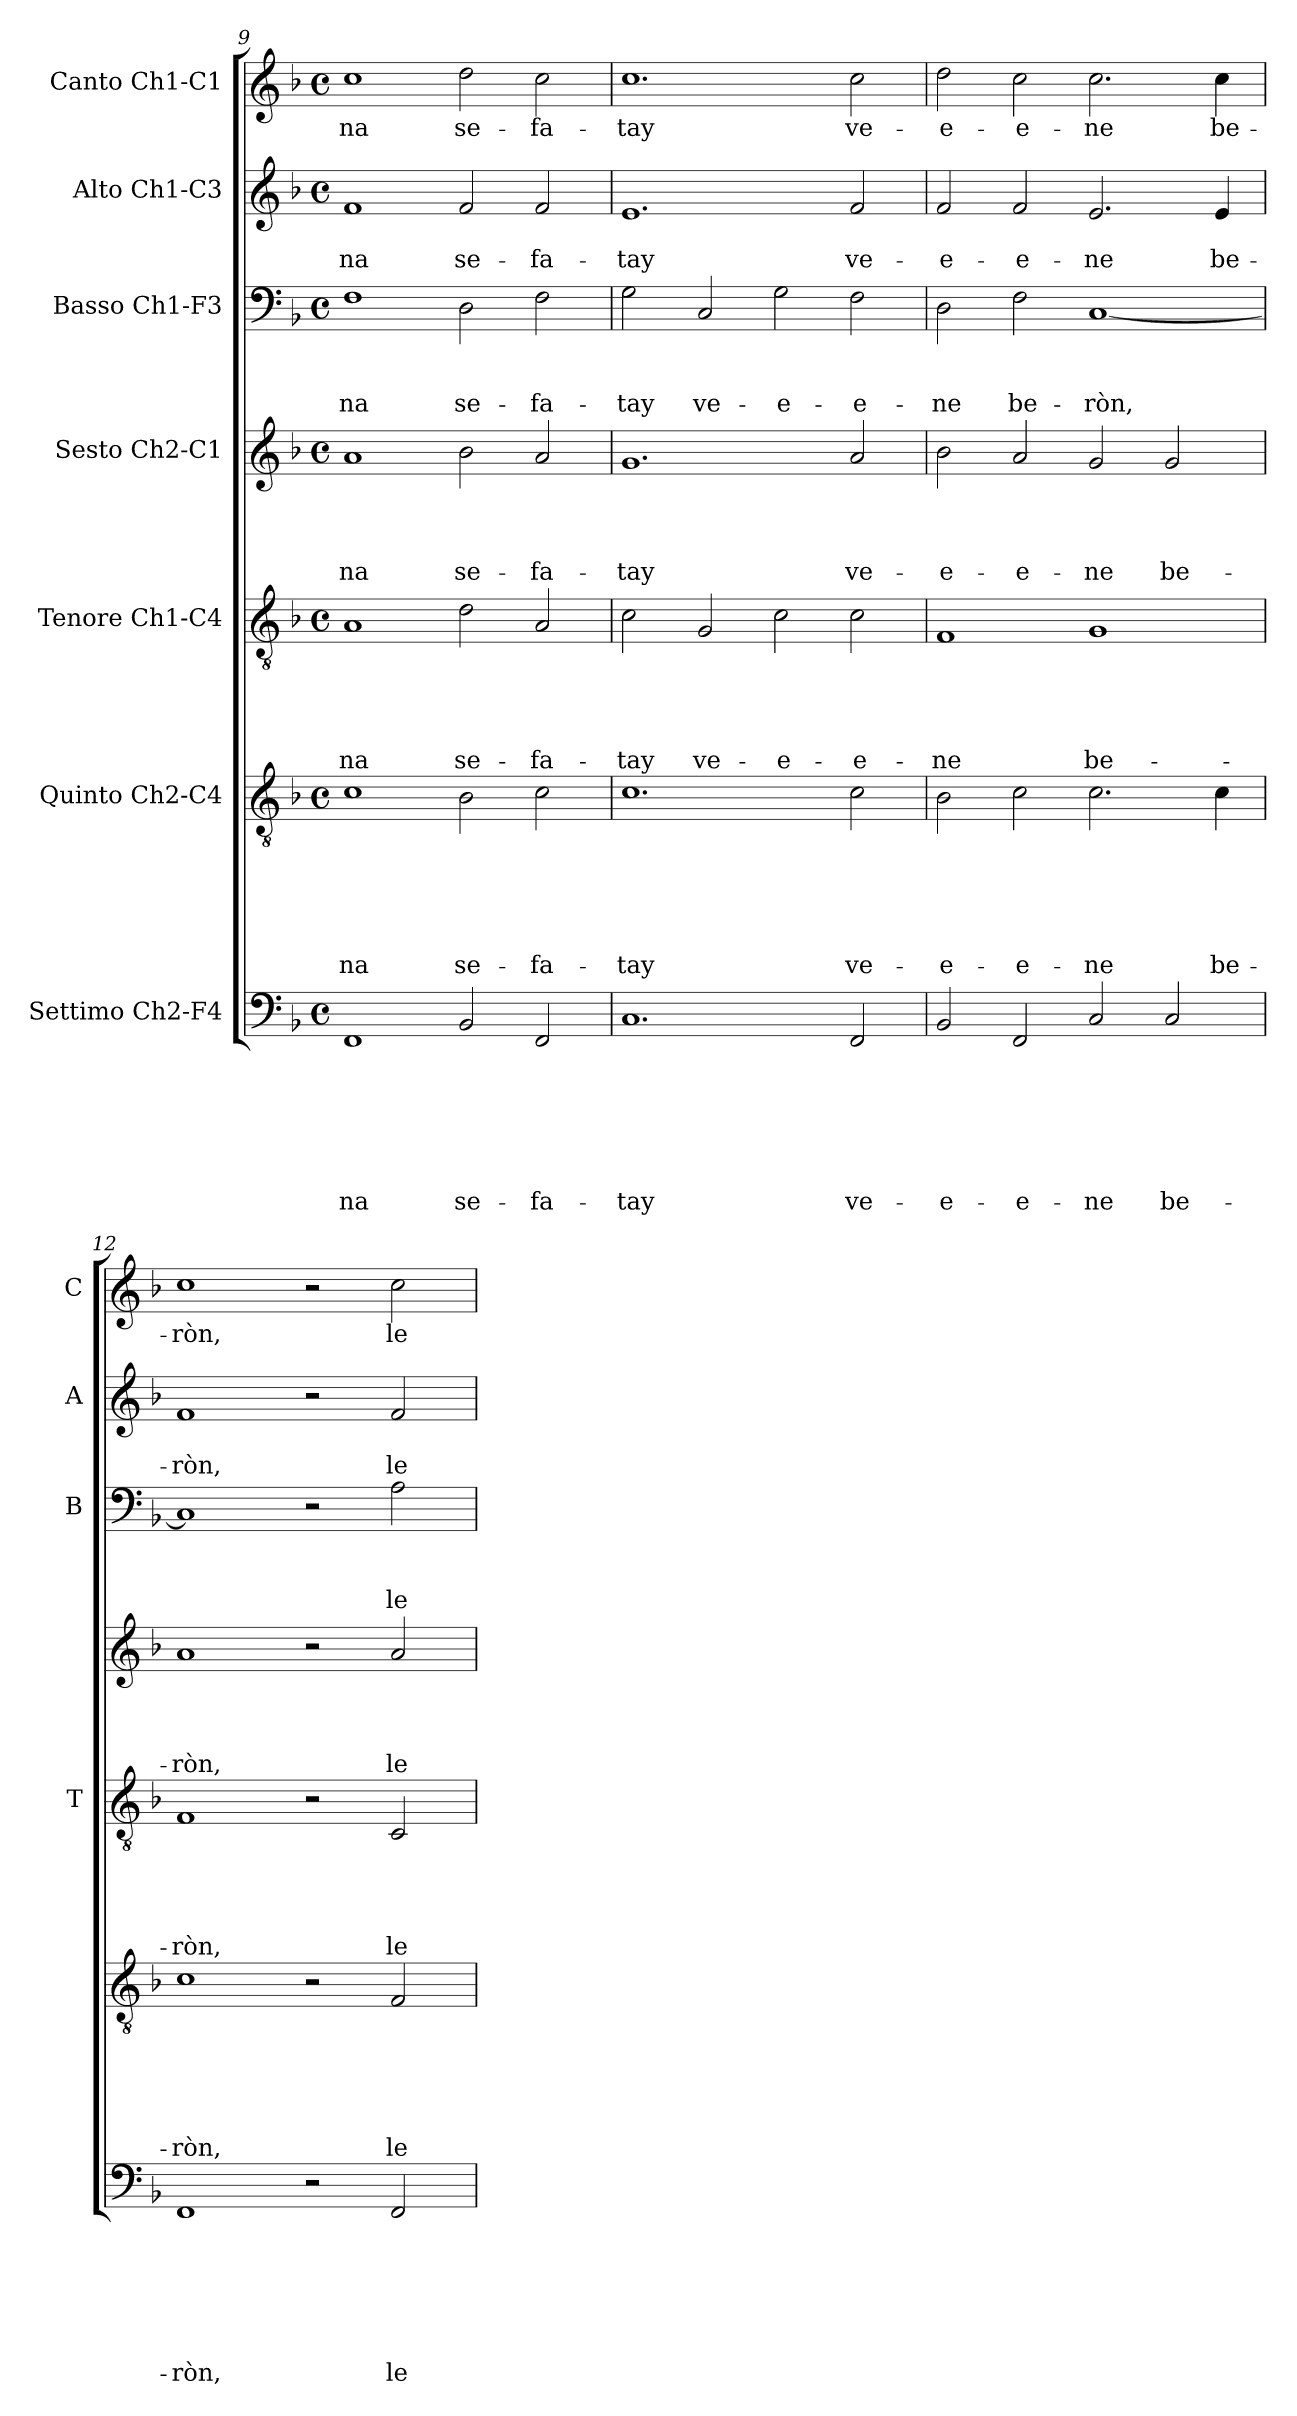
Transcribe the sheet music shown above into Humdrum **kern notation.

**kern	**text	**text	**text	**text	**text	**text	**text	**kern	**text	**text	**text	**text	**text	**text	**kern	**text	**text	**text	**text	**text	**kern	**text	**text	**text	**text	**kern	**text	**text	**text	**kern	**text	**text	**kern	**text
*part7	*part7	*part7	*part7	*part7	*part7	*part7	*part7	*part6	*part6	*part6	*part6	*part6	*part6	*part6	*part5	*part5	*part5	*part5	*part5	*part5	*part4	*part4	*part4	*part4	*part4	*part3	*part3	*part3	*part3	*part2	*part2	*part2	*part1	*part1
*staff7	*staff7	*staff7	*staff7	*staff7	*staff7	*staff7	*staff7	*staff6	*staff6	*staff6	*staff6	*staff6	*staff6	*staff6	*staff5	*staff5	*staff5	*staff5	*staff5	*staff5	*staff4	*staff4	*staff4	*staff4	*staff4	*staff3	*staff3	*staff3	*staff3	*staff2	*staff2	*staff2	*staff1	*staff1
*I"Settimo Ch2-F4	*	*	*	*	*	*	*	*I"Quinto Ch2-C4	*	*	*	*	*	*	*I"Tenore Ch1-C4	*	*	*	*	*	*I"Sesto Ch2-C1	*	*	*	*	*I"Basso Ch1-F3	*	*	*	*I"Alto Ch1-C3	*	*	*I"Canto Ch1-C1	*
*	*	*	*	*	*	*	*	*	*	*	*	*	*	*	*I'T	*	*	*	*	*	*	*	*	*	*	*I'B	*	*	*	*I'A	*	*	*I'C	*
*clefF4	*	*	*	*	*	*	*	*clefGv2	*	*	*	*	*	*	*clefGv2	*	*	*	*	*	*clefG2	*	*	*	*	*clefF4	*	*	*	*clefG2	*	*	*clefG2	*
*k[b-]	*	*	*	*	*	*	*	*k[b-]	*	*	*	*	*	*	*k[b-]	*	*	*	*	*	*k[b-]	*	*	*	*	*k[b-]	*	*	*	*k[b-]	*	*	*k[b-]	*
*F:	*	*	*	*	*	*	*	*F:	*	*	*	*	*	*	*F:	*	*	*	*	*	*F:	*	*	*	*	*F:	*	*	*	*F:	*	*	*F:	*
*M4/4	*	*	*	*	*	*	*	*M4/4	*	*	*	*	*	*	*M4/4	*	*	*	*	*	*M4/4	*	*	*	*	*M4/4	*	*	*	*M4/4	*	*	*M4/4	*
*met(c)	*	*	*	*	*	*	*	*met(c)	*	*	*	*	*	*	*met(c)	*	*	*	*	*	*met(c)	*	*	*	*	*met(c)	*	*	*	*met(c)	*	*	*met(c)	*
=9	=9	=9	=9	=9	=9	=9	=9	=9	=9	=9	=9	=9	=9	=9	=9	=9	=9	=9	=9	=9	=9	=9	=9	=9	=9	=9	=9	=9	=9	=9	=9	=9	=9	=9
!	!	!	!	!	!	!	!LO:LY:b	!	!	!	!	!	!	!LO:LY:b	!	!	!	!	!	!LO:LY:b	!	!	!	!	!LO:LY:b	!	!	!	!LO:LY:b	!	!	!LO:LY:b	!	!LO:LY:b
1FF	.	.	.	.	.	.	na	1c	.	.	.	.	.	na	1A	.	.	.	.	na	1a	.	.	.	na	1F	.	.	na	1f	.	na	1cc	na
!	!	!	!	!	!	!	!LO:LY:b	!	!	!	!	!	!	!LO:LY:b	!	!	!	!	!	!LO:LY:b	!	!	!	!	!LO:LY:b	!	!	!	!LO:LY:b	!	!	!LO:LY:b	!	!LO:LY:b
2BB-/	.	.	.	.	.	.	se-	2B-\	.	.	.	.	.	se-	2d\	.	.	.	.	se-	2b-\	.	.	.	se-	2D\	.	.	se-	2f/	.	se-	2dd\	se-
!	!	!	!	!	!	!	!LO:LY:b	!	!	!	!	!	!	!LO:LY:b	!	!	!	!	!	!LO:LY:b	!	!	!	!	!LO:LY:b	!	!	!	!LO:LY:b	!	!	!LO:LY:b	!	!LO:LY:b
2FF/	.	.	.	.	.	.	-fa-	2c\	.	.	.	.	.	-fa-	2A/	.	.	.	.	-fa-	2a/	.	.	.	-fa-	2F\	.	.	-fa-	2f/	.	-fa-	2cc\	-fa-
=10	=10	=10	=10	=10	=10	=10	=10	=10	=10	=10	=10	=10	=10	=10	=10	=10	=10	=10	=10	=10	=10	=10	=10	=10	=10	=10	=10	=10	=10	=10	=10	=10	=10	=10
!	!	!	!	!	!	!	!LO:LY:b	!	!	!	!	!	!	!LO:LY:b	!	!	!	!	!	!LO:LY:b	!	!	!	!	!LO:LY:b	!	!	!	!LO:LY:b	!	!	!LO:LY:b	!	!LO:LY:b
1.C	.	.	.	.	.	.	-tay	1.c	.	.	.	.	.	-tay	2c\	.	.	.	.	-tay	1.g	.	.	.	-tay	2G\	.	.	-tay	1.e	.	-tay	1.cc	-tay
!	!	!	!	!	!	!	!	!	!	!	!	!	!	!	!	!	!	!	!	!LO:LY:b	!	!	!	!	!	!	!	!	!LO:LY:b	!	!	!	!	!
.	.	.	.	.	.	.	.	.	.	.	.	.	.	.	2G/	.	.	.	.	ve-	.	.	.	.	.	2C/	.	.	ve-	.	.	.	.	.
!	!	!	!	!	!	!	!	!	!	!	!	!	!	!	!	!	!	!	!	!LO:LY:b	!	!	!	!	!	!	!	!	!LO:LY:b	!	!	!	!	!
.	.	.	.	.	.	.	.	.	.	.	.	.	.	.	2c\	.	.	.	.	-e-	.	.	.	.	.	2G\	.	.	-e-	.	.	.	.	.
!	!	!	!	!	!	!	!LO:LY:b	!	!	!	!	!	!	!LO:LY:b	!	!	!	!	!	!LO:LY:b	!	!	!	!	!LO:LY:b	!	!	!	!LO:LY:b	!	!	!LO:LY:b	!	!LO:LY:b
2FF/	.	.	.	.	.	.	ve-	2c\	.	.	.	.	.	ve-	2c\	.	.	.	.	-e-	2a/	.	.	.	ve-	2F\	.	.	-e-	2f/	.	ve-	2cc\	ve-
=11	=11	=11	=11	=11	=11	=11	=11	=11	=11	=11	=11	=11	=11	=11	=11	=11	=11	=11	=11	=11	=11	=11	=11	=11	=11	=11	=11	=11	=11	=11	=11	=11	=11	=11
!	!	!	!	!	!	!	!LO:LY:b	!	!	!	!	!	!	!LO:LY:b	!	!	!	!	!	!LO:LY:b	!	!	!	!	!LO:LY:b	!	!	!	!LO:LY:b	!	!	!LO:LY:b	!	!LO:LY:b
2BB-/	.	.	.	.	.	.	-e-	2B-\	.	.	.	.	.	-e-	1F	.	.	.	.	-ne	2b-\	.	.	.	-e-	2D\	.	.	-ne	2f/	.	-e-	2dd\	-e-
!	!	!	!	!	!	!	!LO:LY:b	!	!	!	!	!	!	!LO:LY:b	!	!	!	!	!	!	!	!	!	!	!LO:LY:b	!	!	!	!LO:LY:b	!	!	!LO:LY:b	!	!LO:LY:b
2FF/	.	.	.	.	.	.	-e-	2c\	.	.	.	.	.	-e-	.	.	.	.	.	.	2a/	.	.	.	-e-	2F\	.	.	be-	2f/	.	-e-	2cc\	-e-
!	!	!	!	!	!	!	!LO:LY:b	!	!	!	!	!	!	!LO:LY:b	!	!	!	!	!	!LO:LY:b	!	!	!	!	!LO:LY:b	!	!	!	!LO:LY:b	!	!	!LO:LY:b	!	!LO:LY:b
2C/	.	.	.	.	.	.	-ne	2.c\	.	.	.	.	.	-ne	1G	.	.	.	.	be-	2g/	.	.	.	-ne	[1C	.	.	-ròn,	2.e/	.	-ne	2.cc\	-ne
!	!	!	!	!	!	!	!LO:LY:b	!	!	!	!	!	!	!	!	!	!	!	!	!	!	!	!	!	!LO:LY:b	!	!	!	!	!	!	!	!	!
2C/	.	.	.	.	.	.	be-	.	.	.	.	.	.	.	.	.	.	.	.	.	2g/	.	.	.	be-	.	.	.	.	.	.	.	.	.
!	!	!	!	!	!	!	!	!	!	!	!	!	!	!LO:LY:b	!	!	!	!	!	!	!	!	!	!	!	!	!	!	!	!	!	!LO:LY:b	!	!LO:LY:b
.	.	.	.	.	.	.	.	4c\	.	.	.	.	.	be-	.	.	.	.	.	.	.	.	.	.	.	.	.	.	.	4e/	.	be-	4cc\	be-
!!LO:PB:g=z
=12	=12	=12	=12	=12	=12	=12	=12	=12	=12	=12	=12	=12	=12	=12	=12	=12	=12	=12	=12	=12	=12	=12	=12	=12	=12	=12	=12	=12	=12	=12	=12	=12	=12	=12
!	!	!	!	!	!	!	!LO:LY:b	!	!	!	!	!	!	!LO:LY:b	!	!	!	!	!	!LO:LY:b	!	!	!	!	!LO:LY:b	!	!	!	!	!	!	!LO:LY:b	!	!LO:LY:b
1FF	.	.	.	.	.	.	-ròn,	1c	.	.	.	.	.	-ròn,	1F	.	.	.	.	-ròn,	1a	.	.	.	-ròn,	1C]	.	.	.	1f	.	-ròn,	1cc	-ròn,
2r	.	.	.	.	.	.	.	2r	.	.	.	.	.	.	2r	.	.	.	.	.	2r	.	.	.	.	2r	.	.	.	2r	.	.	2r	.
!	!	!	!	!	!	!	!LO:LY:b	!	!	!	!	!	!	!LO:LY:b	!	!	!	!	!	!LO:LY:b	!	!	!	!	!LO:LY:b	!	!	!	!LO:LY:b	!	!	!LO:LY:b	!	!LO:LY:b
2FF/	.	.	.	.	.	.	le-	2F/	.	.	.	.	.	le-	2C/	.	.	.	.	le-	2a/	.	.	.	le-	2A\	.	.	le-	2f/	.	le-	2cc\	le-
=	=	=	=	=	=	=	=	=	=	=	=	=	=	=	=	=	=	=	=	=	=	=	=	=	=	=	=	=	=	=	=	=	=	=
*-	*-	*-	*-	*-	*-	*-	*-	*-	*-	*-	*-	*-	*-	*-	*-	*-	*-	*-	*-	*-	*-	*-	*-	*-	*-	*-	*-	*-	*-	*-	*-	*-	*-	*-
